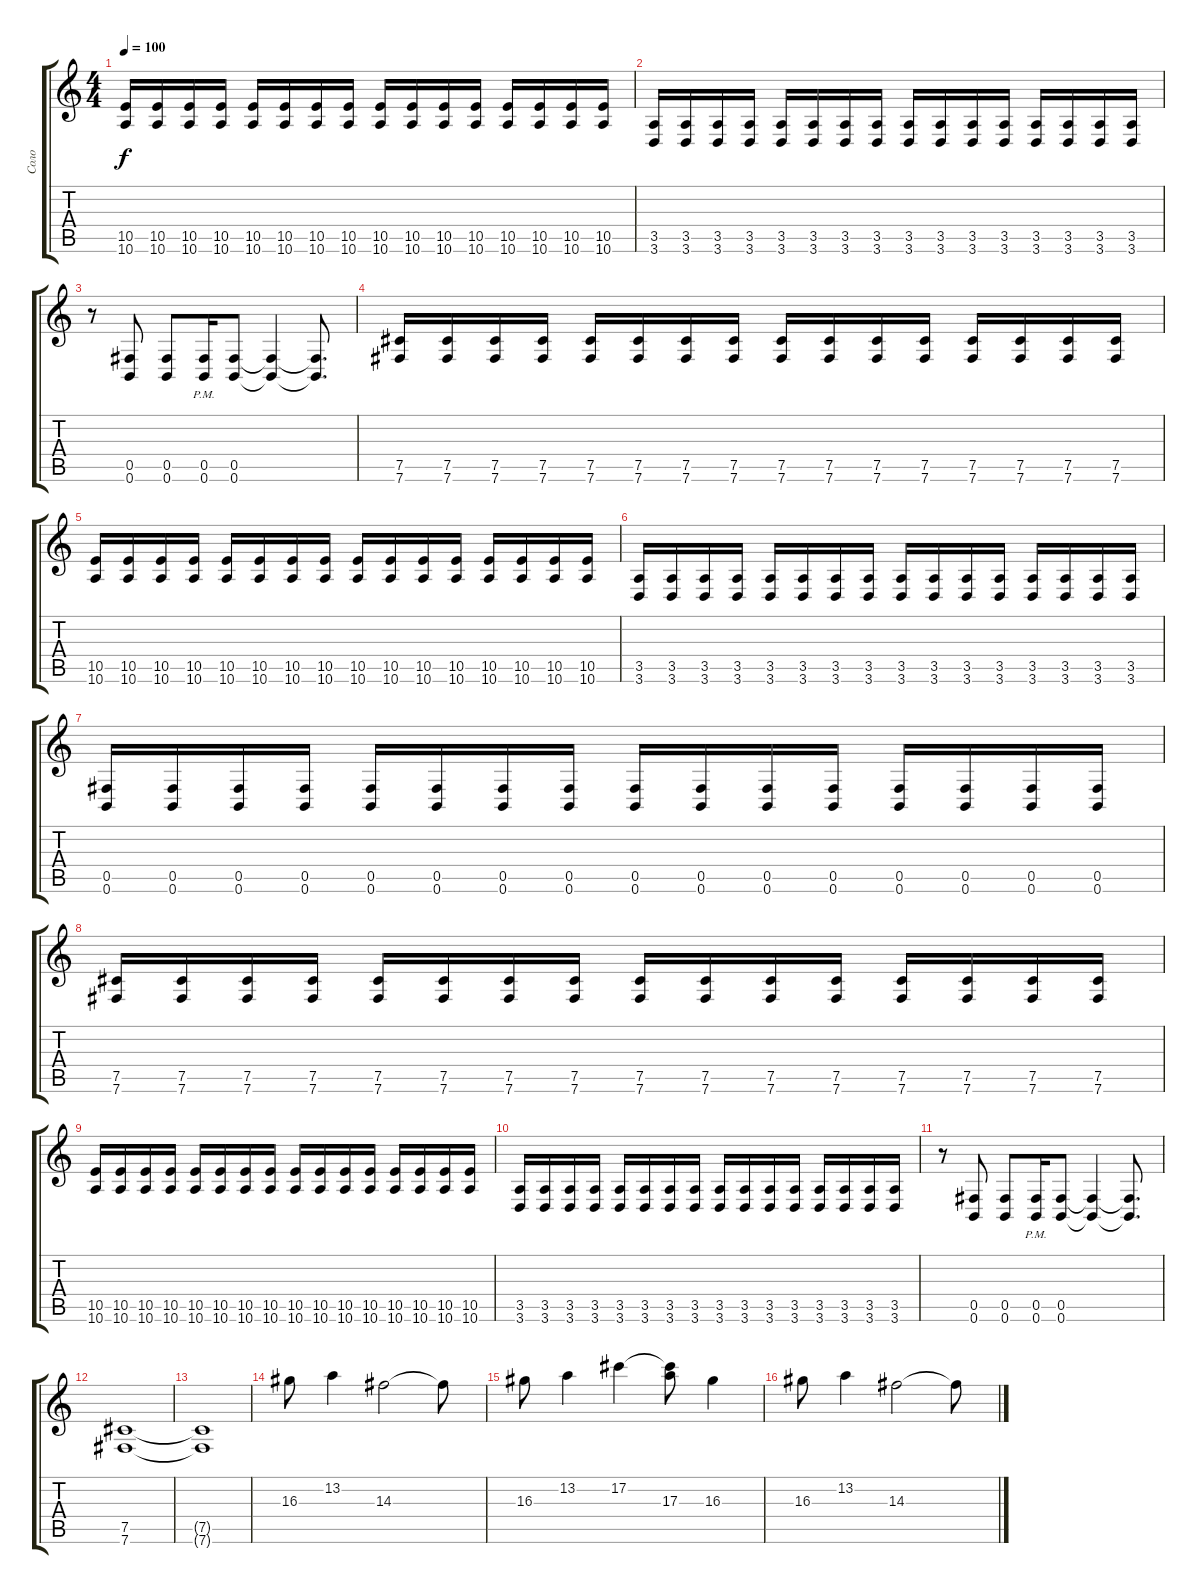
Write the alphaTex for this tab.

\track ("Соло" "Соло") {instrument distortionguitar}
\staff {score tabs}
\tuning (Db4 Ab3 E3 B2 Gb2 B1) {hide}
\ts (4 4)
\tempo 100
\clef g2
\ks c
(10.5 10.6).16{dy f} (10.5 10.6).16 (10.5 10.6).16 (10.5 10.6).16 (10.5 10.6).16 (10.5 10.6).16 (10.5 10.6).16 (10.5 10.6).16 (10.5 10.6).16 (10.5 10.6).16 (10.5 10.6).16 (10.5 10.6).16 (10.5 10.6).16 (10.5 10.6).16 (10.5 10.6).16 (10.5 10.6).16 |
(3.5 3.6).16 (3.5 3.6).16 (3.5 3.6).16 (3.5 3.6).16 (3.5 3.6).16 (3.5 3.6).16 (3.5 3.6).16 (3.5 3.6).16 (3.5 3.6).16 (3.5 3.6).16 (3.5 3.6).16 (3.5 3.6).16 (3.5 3.6).16 (3.5 3.6).16 (3.5 3.6).16 (3.5 3.6).16 |
r.8 (0.5 0.6).8 (0.5 0.6).8 (0.5{pm} 0.6{pm}).16 (0.5 0.6).8 (0.5{t} 0.6{t}).4 (0.5{t} 0.6{t}).8{d} |
(7.5 7.6).16 (7.5 7.6).16 (7.5 7.6).16 (7.5 7.6).16 (7.5 7.6).16 (7.5 7.6).16 (7.5 7.6).16 (7.5 7.6).16 (7.5 7.6).16 (7.5 7.6).16 (7.5 7.6).16 (7.5 7.6).16 (7.5 7.6).16 (7.5 7.6).16 (7.5 7.6).16 (7.5 7.6).16 |
(10.5 10.6).16 (10.5 10.6).16 (10.5 10.6).16 (10.5 10.6).16 (10.5 10.6).16 (10.5 10.6).16 (10.5 10.6).16 (10.5 10.6).16 (10.5 10.6).16 (10.5 10.6).16 (10.5 10.6).16 (10.5 10.6).16 (10.5 10.6).16 (10.5 10.6).16 (10.5 10.6).16 (10.5 10.6).16 |
(3.5 3.6).16 (3.5 3.6).16 (3.5 3.6).16 (3.5 3.6).16 (3.5 3.6).16 (3.5 3.6).16 (3.5 3.6).16 (3.5 3.6).16 (3.5 3.6).16 (3.5 3.6).16 (3.5 3.6).16 (3.5 3.6).16 (3.5 3.6).16 (3.5 3.6).16 (3.5 3.6).16 (3.5 3.6).16 |
(0.5 0.6).16 (0.5 0.6).16 (0.5 0.6).16 (0.5 0.6).16 (0.5 0.6).16 (0.5 0.6).16 (0.5 0.6).16 (0.5 0.6).16 (0.5 0.6).16 (0.5 0.6).16 (0.5 0.6).16 (0.5 0.6).16 (0.5 0.6).16 (0.5 0.6).16 (0.5 0.6).16 (0.5 0.6).16 |
(7.5 7.6).16 (7.5 7.6).16 (7.5 7.6).16 (7.5 7.6).16 (7.5 7.6).16 (7.5 7.6).16 (7.5 7.6).16 (7.5 7.6).16 (7.5 7.6).16 (7.5 7.6).16 (7.5 7.6).16 (7.5 7.6).16 (7.5 7.6).16 (7.5 7.6).16 (7.5 7.6).16 (7.5 7.6).16 |
(10.5 10.6).16 (10.5 10.6).16 (10.5 10.6).16 (10.5 10.6).16 (10.5 10.6).16 (10.5 10.6).16 (10.5 10.6).16 (10.5 10.6).16 (10.5 10.6).16 (10.5 10.6).16 (10.5 10.6).16 (10.5 10.6).16 (10.5 10.6).16 (10.5 10.6).16 (10.5 10.6).16 (10.5 10.6).16 |
(3.5 3.6).16 (3.5 3.6).16 (3.5 3.6).16 (3.5 3.6).16 (3.5 3.6).16 (3.5 3.6).16 (3.5 3.6).16 (3.5 3.6).16 (3.5 3.6).16 (3.5 3.6).16 (3.5 3.6).16 (3.5 3.6).16 (3.5 3.6).16 (3.5 3.6).16 (3.5 3.6).16 (3.5 3.6).16 |
r.8 (0.5 0.6).8 (0.5 0.6).8 (0.5{pm} 0.6{pm}).16 (0.5 0.6).8 (0.5{t} 0.6{t}).4 (0.5{t} 0.6{t}).8{d} |
(7.5 7.6).1 |
(7.5{t} 7.6{t}).1 |
16.3.8 13.2.4 14.3.2 14.3{t}.8 |
16.3.8 13.2.4 17.2.4 (17.2{t} 17.3).8 16.3.4 |
16.3.8 13.2.4 14.3.2 14.3{t}.8
